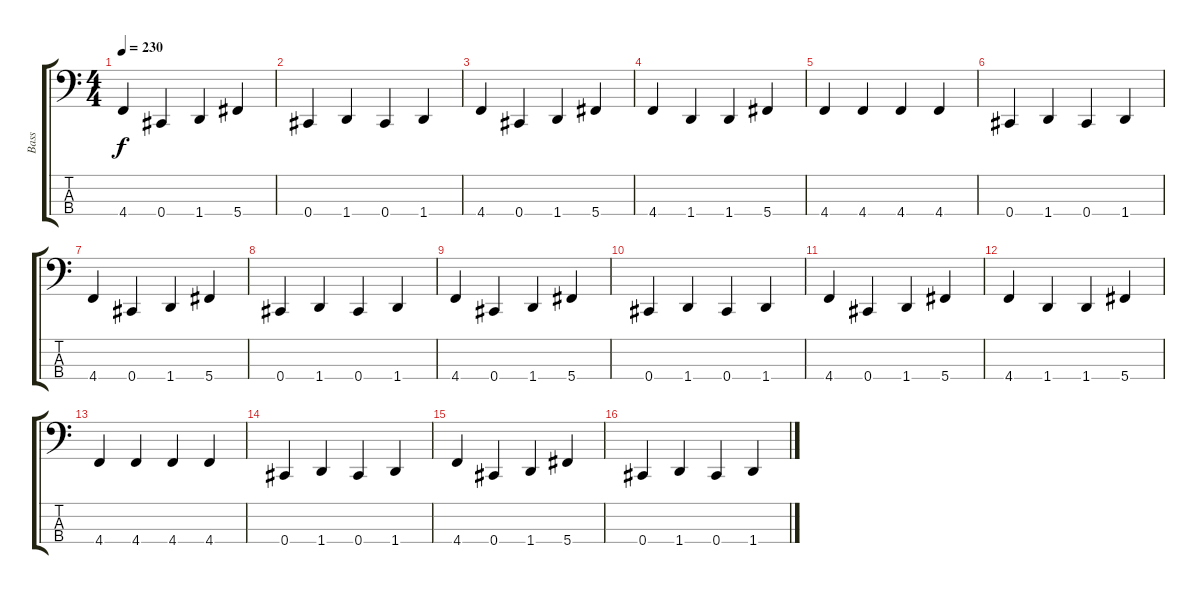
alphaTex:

\track ("Bass" "Bass") {instrument electricbasspick}
\staff {score tabs}
\tuning (E2 B1 Gb1 Db1) {hide}
\ts (4 4)
\tempo 230
\clef f4
\ks c
4.4.4{dy f} 0.4.4 1.4.4 5.4.4 |
0.4.4 1.4.4 0.4.4 1.4.4 |
4.4.4 0.4.4 1.4.4 5.4.4 |
4.4.4 1.4.4 1.4.4 5.4.4 |
4.4.4 4.4.4 4.4.4 4.4.4 |
0.4.4 1.4.4 0.4.4 1.4.4 |
4.4.4 0.4.4 1.4.4 5.4.4 |
0.4.4 1.4.4 0.4.4 1.4.4 |
4.4.4 0.4.4 1.4.4 5.4.4 |
0.4.4 1.4.4 0.4.4 1.4.4 |
4.4.4 0.4.4 1.4.4 5.4.4 |
4.4.4 1.4.4 1.4.4 5.4.4 |
4.4.4 4.4.4 4.4.4 4.4.4 |
0.4.4 1.4.4 0.4.4 1.4.4 |
4.4.4 0.4.4 1.4.4 5.4.4 |
0.4.4 1.4.4 0.4.4 1.4.4
